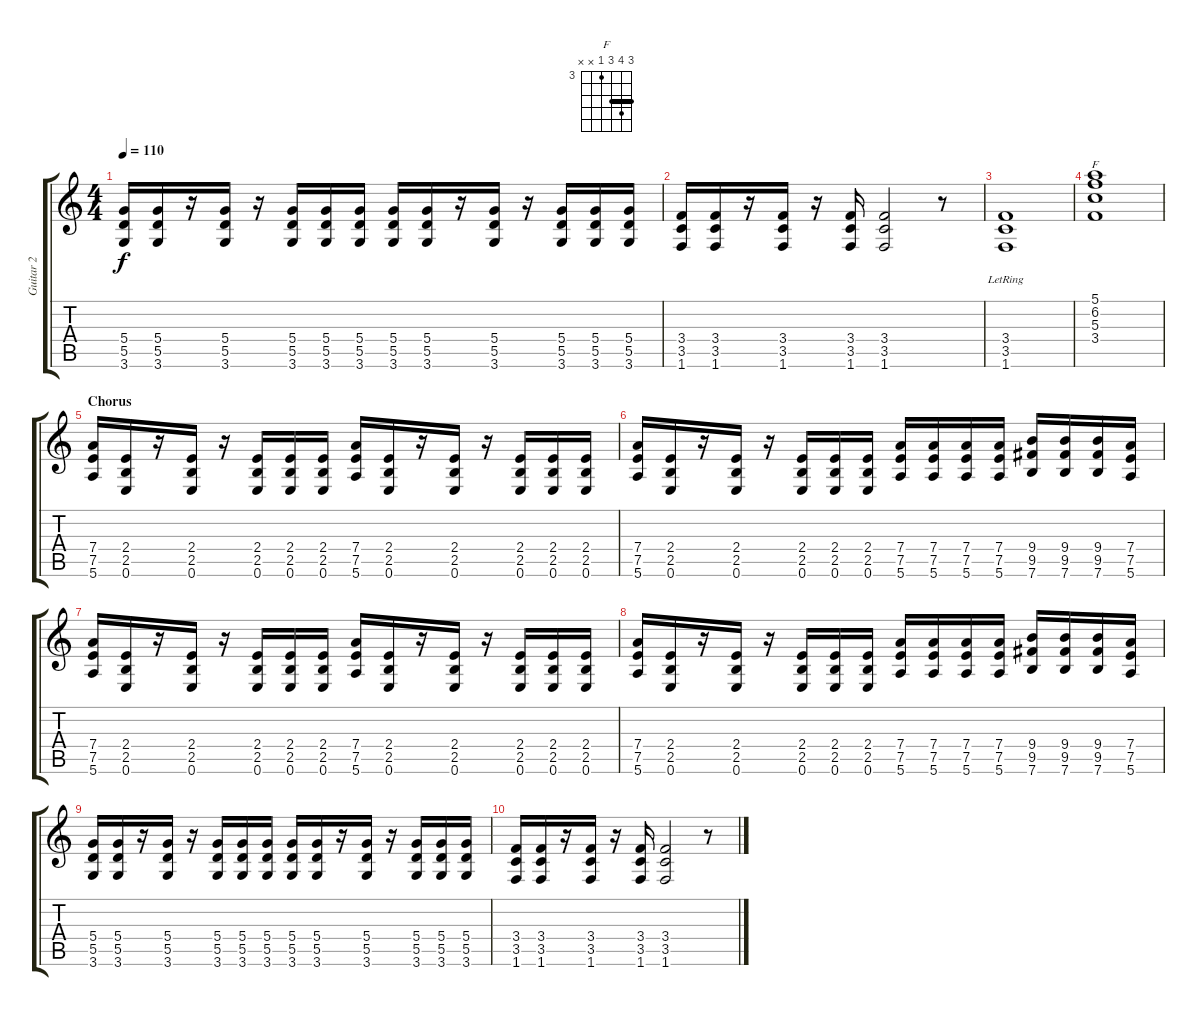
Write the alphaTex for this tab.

\track ("Guitar 2" "Guitar 2") {instrument overdrivenguitar}
\staff {score tabs}
\tuning (E4 B3 G3 D3 A2 E2) {hide}
\chord ("F" 5 6 5 3 x x) {firstfret 3 barre 5}
\ts (4 4)
\tempo 110
\clef g2
\ks c
(5.4 5.5 3.6).16{dy f} (5.4 5.5 3.6).16 r.16 (5.4 5.5 3.6).16 r.16 (5.4 5.5 3.6).16 (5.4 5.5 3.6).16 (5.4 5.5 3.6).16 (5.4 5.5 3.6).16 (5.4 5.5 3.6).16 r.16 (5.4 5.5 3.6).16 r.16 (5.4 5.5 3.6).16 (5.4 5.5 3.6).16 (5.4 5.5 3.6).16 |
(3.4 3.5 1.6).16 (3.4 3.5 1.6).16 r.16 (3.4 3.5 1.6).16 r.16 (3.4 3.5 1.6).16 (3.4 3.5 1.6).2 r.8 |
(3.4 3.5 1.6{lr}).1 |
(5.1 6.2 5.3 3.4).1{ch "F"} |
\section ("" "Chorus")
(7.4 7.5 5.6).16 (2.4 2.5 0.6).16 r.16 (2.4 2.5 0.6).16 r.16 (2.4 2.5 0.6).16 (2.4 2.5 0.6).16 (2.4 2.5 0.6).16 (7.4 7.5 5.6).16 (2.4 2.5 0.6).16 r.16 (2.4 2.5 0.6).16 r.16 (2.4 2.5 0.6).16 (2.4 2.5 0.6).16 (2.4 2.5 0.6).16 |
(7.4 7.5 5.6).16 (2.4 2.5 0.6).16 r.16 (2.4 2.5 0.6).16 r.16 (2.4 2.5 0.6).16 (2.4 2.5 0.6).16 (2.4 2.5 0.6).16 (7.4 7.5 5.6).16 (7.4 7.5 5.6).16 (7.4 7.5 5.6).16 (7.4 7.5 5.6).16 (9.4 9.5 7.6).16 (9.4 9.5 7.6).16 (9.4 9.5 7.6).16 (7.4 7.5 5.6).16 |
(7.4 7.5 5.6).16 (2.4 2.5 0.6).16 r.16 (2.4 2.5 0.6).16 r.16 (2.4 2.5 0.6).16 (2.4 2.5 0.6).16 (2.4 2.5 0.6).16 (7.4 7.5 5.6).16 (2.4 2.5 0.6).16 r.16 (2.4 2.5 0.6).16 r.16 (2.4 2.5 0.6).16 (2.4 2.5 0.6).16 (2.4 2.5 0.6).16 |
(7.4 7.5 5.6).16 (2.4 2.5 0.6).16 r.16 (2.4 2.5 0.6).16 r.16 (2.4 2.5 0.6).16 (2.4 2.5 0.6).16 (2.4 2.5 0.6).16 (7.4 7.5 5.6).16 (7.4 7.5 5.6).16 (7.4 7.5 5.6).16 (7.4 7.5 5.6).16 (9.4 9.5 7.6).16 (9.4 9.5 7.6).16 (9.4 9.5 7.6).16 (7.4 7.5 5.6).16 |
(5.4 5.5 3.6).16 (5.4 5.5 3.6).16 r.16 (5.4 5.5 3.6).16 r.16 (5.4 5.5 3.6).16 (5.4 5.5 3.6).16 (5.4 5.5 3.6).16 (5.4 5.5 3.6).16 (5.4 5.5 3.6).16 r.16 (5.4 5.5 3.6).16 r.16 (5.4 5.5 3.6).16 (5.4 5.5 3.6).16 (5.4 5.5 3.6).16 |
(3.4 3.5 1.6).16 (3.4 3.5 1.6).16 r.16 (3.4 3.5 1.6).16 r.16 (3.4 3.5 1.6).16 (3.4 3.5 1.6).2 r.8
